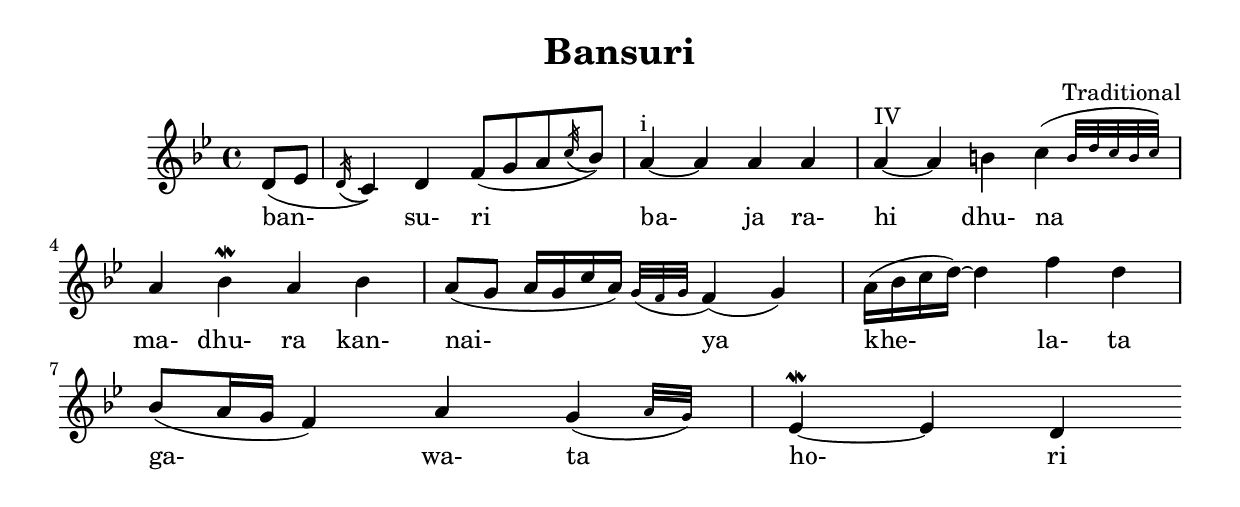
#(ly:set-option 'midi-extension "mid")
\version "2.12.3"
\include "english.ly"
\header{ title = "Bansuri" composer = "Traditional" }
\include "english.ly"
%{
Rag:Bhairavi
Tal:Tintal
Title:Bansuri
Author:Traditional
Source:AAK
Mode: phrygian
Filename: bansuri.sargam
Time: 4/4
Key: d


          
                               i            IV         . 
         3S             n      +            2         DSnDn
1)|: (Sr | n) S   (gm <P d)> | P - P  P   | P - D    n     |
           .
      ban-    su-  ri          ba- ja ra-   hi  dhu- na

  0  ~                 3           mgm        +  .     *  *   
| P  d   P    d    |  (Pm   PmnP)    (g m) | (PdnS) -- g  S |
  ma-dhu-ra   kan-     nai-           ya      khe-     la-ta

   2               0     
                Pm ~
| (d-Pm  g) P  m | r - S :|
   ga-      wa-ta  ho- ri
  
%}
melody = {
\clef treble
\key c \phrygian
\time 4/4
\autoBeamOn  
\partial 4*1  \bar "|:"  c'8( df'8 \bar "|"  \acciaccatura {c'32}bf4) c'4 ef'8( f'8 g'8 \acciaccatura {bf'32}af'8) \bar "|"  g'4~^"i" g'4 g'4 g'4 \bar "|"  g'4~^"IV" g'4 a'4 \afterGrace bf'4( { a'32[ c''32 bf'32 a'32 bf'32]) } \bar "|"  \break
 \bar "|"  g'4 af'4\mordent g'4 af'4 \bar "|"  g'8( f'8 g'16 f'16 bf'16 g'16) \acciaccatura {f'32[ ef'32 f'32]}ef'4( f'4) \bar "|"  g'16( af'16 bf'16 c''16~) c''4 ef''4 c''4 \bar "|"  \break
 \bar "|"  af'8( g'16 f'16 ef'4) g'4 \afterGrace f'4( { g'32[ f'32]) } \bar "|"  \partial 4*3  df'4~\mordent df'4 c'4 \bar ":|"  \break

}

text = \lyricmode {
ban- su- ri ba- ja ra- hi dhu- na ma- dhu- ra kan- nai- ya khe- la- ta ga- wa- ta ho- ri
}

\score{
\transpose c' d'
<<
\new Voice = "one" {
  \melody
}
\new Lyrics \lyricsto "one" \text
>>
\layout { }
\midi { }
}